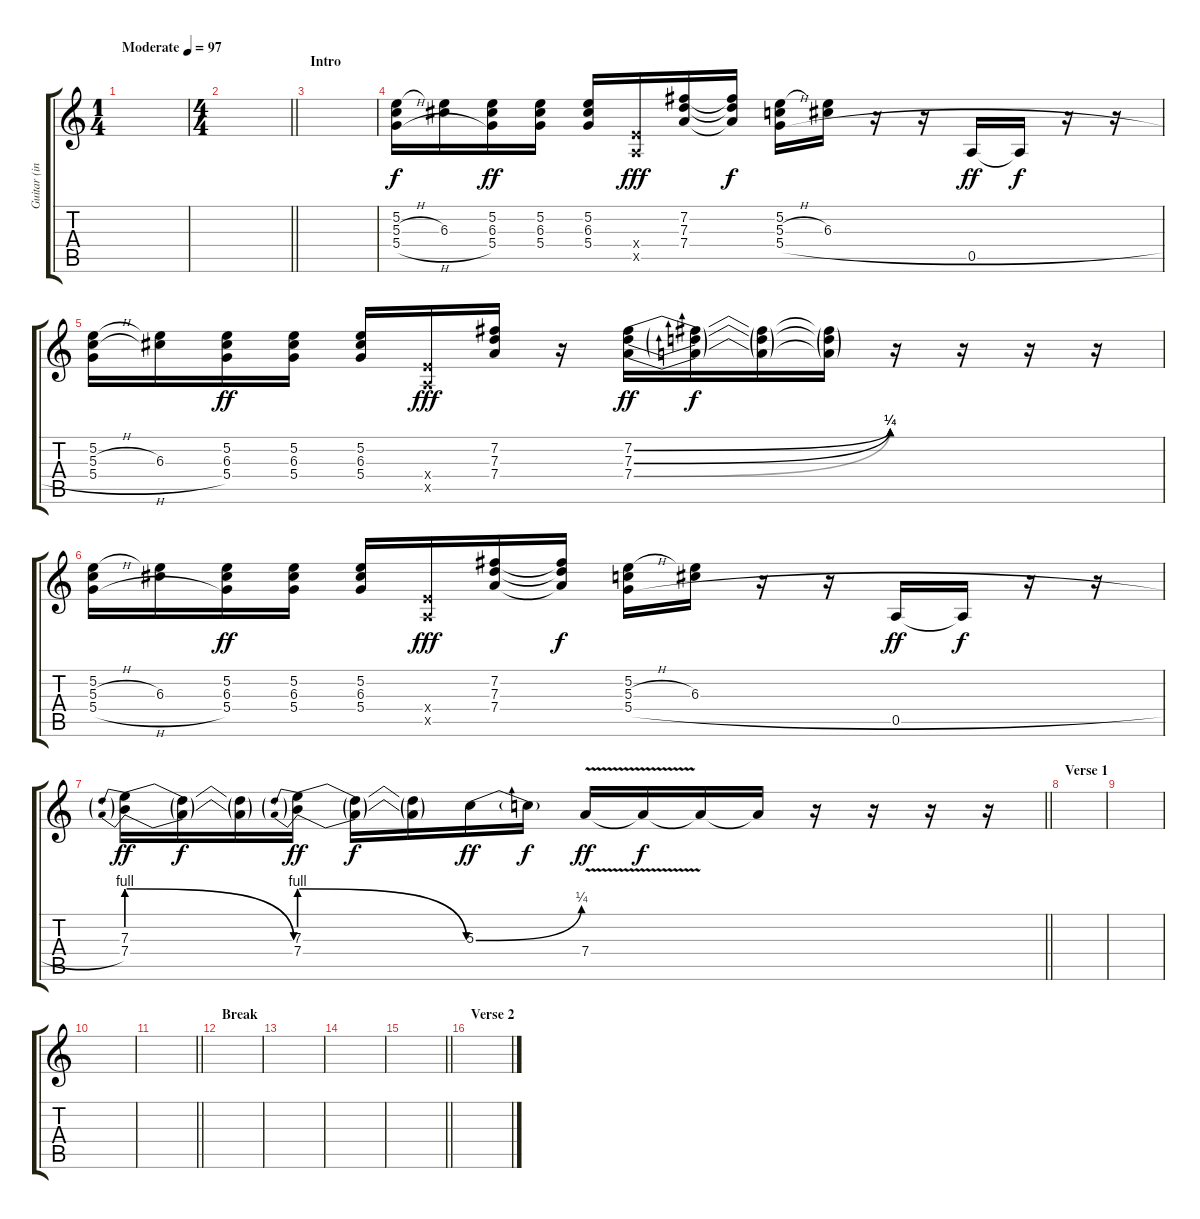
\track ("Guitar (incomplete)" "Guitar (in") {instrument distortionguitar}
\staff {score tabs}
\tuning (E4 B3 G3 D3 A2 E2) {hide}
\ts (1 4)
\tempo (97 "Moderate")
\clef g2
\ks c
|
\ts (4 4)
\barLineRight lightlight
|
\section ("" "Intro")
|
(5.2 5.3{h} 5.4{h}).16 (5.2{t} 6.3).16 (5.2 6.3 5.4).16{dy ff} (5.2 6.3 5.4).16 (5.2 6.3 5.4).16 (2.4{x} 0.5{x}).16{dy fff} (7.2 7.3 7.4).16 (7.2{t} 7.3{t} 7.4{t}).16{dy f} (5.2 5.3{h} 5.4{h}).16 (5.2{t} 6.3).16 r.16 r.16 0.5.16{dy ff} 0.5{t}.16{dy f} r.16 r.16 |
(5.2 5.3{h} 5.4{h}).16 (5.2{t} 6.3).16 (5.2 6.3 5.4).16{dy ff} (5.2 6.3 5.4).16 (5.2 6.3 5.4).16 (2.4{x} 0.5{x}).16{dy fff} (7.2 7.3 7.4).16 r.16 (7.2{be (bend 0 0 60 1)} 7.3{be (bend 0 0 60 1)} 7.4{be (bend 0 0 60 1)}).16{dy ff} (7.2{t} 7.3{t} 7.4{t}).16{dy f} (7.2{t} 7.3{t} 7.4{t}).16 (7.2{t} 7.3{t} 7.4{t}).16 r.16 r.16 r.16 r.16 |
(5.2 5.3{h} 5.4{h}).16 (5.2{t} 6.3).16 (5.2 6.3 5.4).16{dy ff} (5.2 6.3 5.4).16 (5.2 6.3 5.4).16 (2.4{x} 0.5{x}).16{dy fff} (7.2 7.3 7.4).16 (7.2{t} 7.3{t} 7.4{t}).16{dy f} (5.2 5.3{h} 5.4{h}).16 (5.2{t} 6.3).16 r.16 r.16 0.5.16{dy ff} 0.5{t}.16{dy f} r.16 r.16 |
\barLineRight lightlight
(7.3{be (prebendrelease 0 4 60 0)} 7.4{be (prebendrelease 0 4 60 0)}).16{dy ff} (7.3{t} 7.4{t}).16{dy f} (7.3{t} 7.4{t}).16 (7.3{be (prebendrelease 0 4 60 0)} 7.4{be (prebendrelease 0 4 60 0)}).16{dy ff} (7.3{t} 7.4{t}).16{dy f} (7.3{t} 7.4{t}).16 5.3{be (bend 0 0 60 1)}.16{dy ff} 5.3{t}.16{dy f} 7.4{v}.16{dy ff} 7.4{t}.16{dy f} 7.4{t}.16 7.4{t}.16 r.16 r.16 r.16 r.16 |
\section ("" "Verse 1")
|
|
|
\barLineRight lightlight
|
\section ("" "Break")
|
|
|
\barLineRight lightlight
|
\section ("" "Verse 2")
